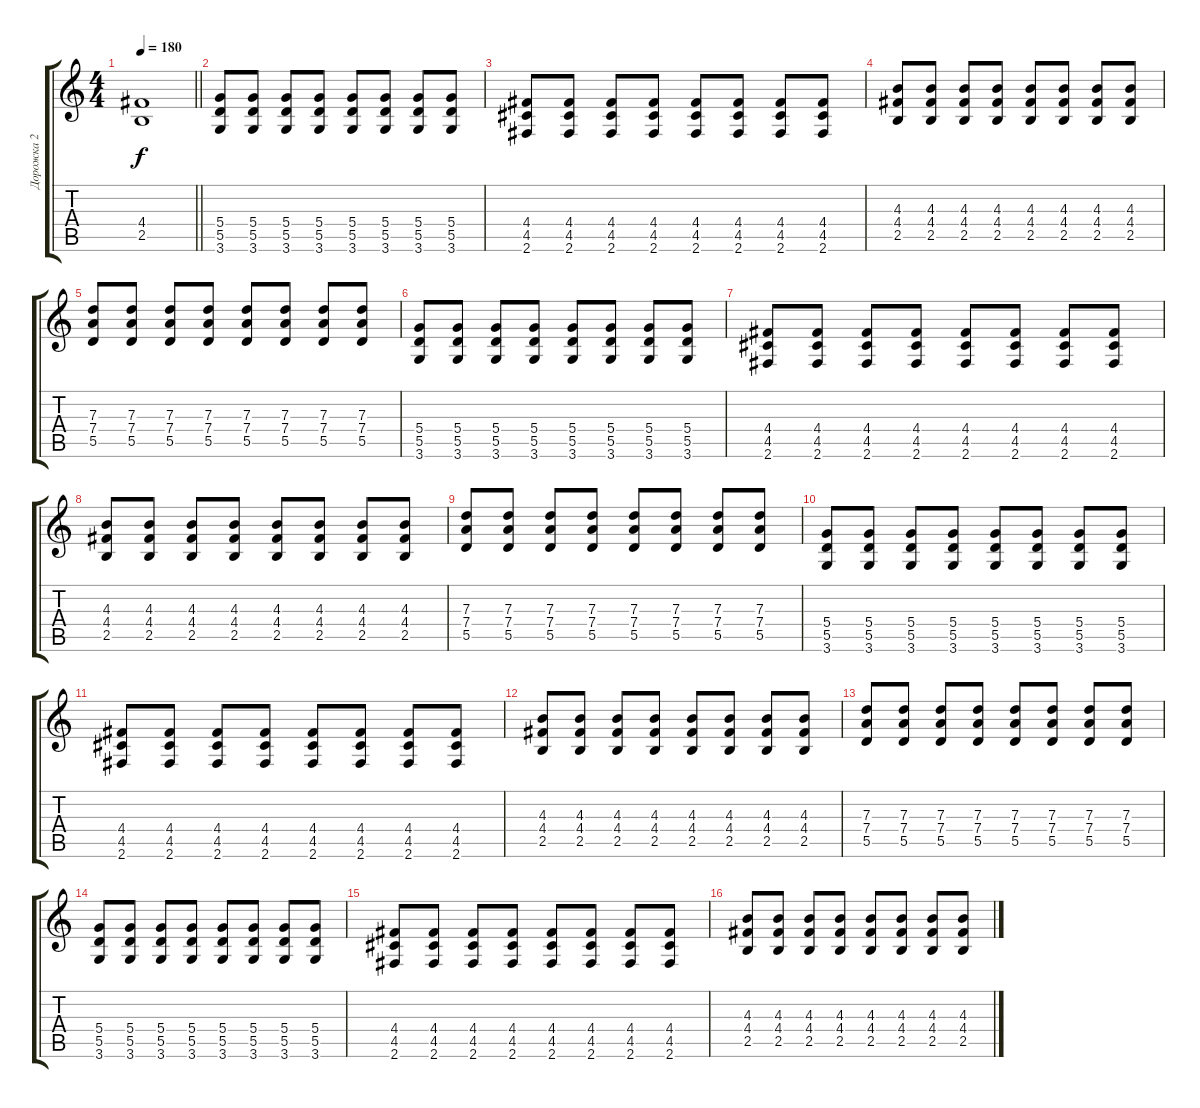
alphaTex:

\track ("Дорожка 2" "Дорожка 2") {instrument distortionguitar}
\staff {score tabs}
\tuning (E4 B3 G3 D3 A2 E2) {hide}
\ts (4 4)
\tempo 180
\clef g2
\barLineRight lightlight
\ks c
(4.4{t} 2.5{t}).1{dy f} |
(5.4 5.5 3.6).8 (5.4 5.5 3.6).8 (5.4 5.5 3.6).8 (5.4 5.5 3.6).8 (5.4 5.5 3.6).8 (5.4 5.5 3.6).8 (5.4 5.5 3.6).8 (5.4 5.5 3.6).8 |
(4.4 4.5 2.6).8 (4.4 4.5 2.6).8 (4.4 4.5 2.6).8 (4.4 4.5 2.6).8 (4.4 4.5 2.6).8 (4.4 4.5 2.6).8 (4.4 4.5 2.6).8 (4.4 4.5 2.6).8 |
(4.3 4.4 2.5).8 (4.3 4.4 2.5).8 (4.3 4.4 2.5).8 (4.3 4.4 2.5).8 (4.3 4.4 2.5).8 (4.3 4.4 2.5).8 (4.3 4.4 2.5).8 (4.3 4.4 2.5).8 |
(7.3 7.4 5.5).8 (7.3 7.4 5.5).8 (7.3 7.4 5.5).8 (7.3 7.4 5.5).8 (7.3 7.4 5.5).8 (7.3 7.4 5.5).8 (7.3 7.4 5.5).8 (7.3 7.4 5.5).8 |
(5.4 5.5 3.6).8 (5.4 5.5 3.6).8 (5.4 5.5 3.6).8 (5.4 5.5 3.6).8 (5.4 5.5 3.6).8 (5.4 5.5 3.6).8 (5.4 5.5 3.6).8 (5.4 5.5 3.6).8 |
(4.4 4.5 2.6).8 (4.4 4.5 2.6).8 (4.4 4.5 2.6).8 (4.4 4.5 2.6).8 (4.4 4.5 2.6).8 (4.4 4.5 2.6).8 (4.4 4.5 2.6).8 (4.4 4.5 2.6).8 |
(4.3 4.4 2.5).8 (4.3 4.4 2.5).8 (4.3 4.4 2.5).8 (4.3 4.4 2.5).8 (4.3 4.4 2.5).8 (4.3 4.4 2.5).8 (4.3 4.4 2.5).8 (4.3 4.4 2.5).8 |
(7.3 7.4 5.5).8 (7.3 7.4 5.5).8 (7.3 7.4 5.5).8 (7.3 7.4 5.5).8 (7.3 7.4 5.5).8 (7.3 7.4 5.5).8 (7.3 7.4 5.5).8 (7.3 7.4 5.5).8 |
(5.4 5.5 3.6).8 (5.4 5.5 3.6).8 (5.4 5.5 3.6).8 (5.4 5.5 3.6).8 (5.4 5.5 3.6).8 (5.4 5.5 3.6).8 (5.4 5.5 3.6).8 (5.4 5.5 3.6).8 |
(4.4 4.5 2.6).8 (4.4 4.5 2.6).8 (4.4 4.5 2.6).8 (4.4 4.5 2.6).8 (4.4 4.5 2.6).8 (4.4 4.5 2.6).8 (4.4 4.5 2.6).8 (4.4 4.5 2.6).8 |
(4.3 4.4 2.5).8 (4.3 4.4 2.5).8 (4.3 4.4 2.5).8 (4.3 4.4 2.5).8 (4.3 4.4 2.5).8 (4.3 4.4 2.5).8 (4.3 4.4 2.5).8 (4.3 4.4 2.5).8 |
(7.3 7.4 5.5).8 (7.3 7.4 5.5).8 (7.3 7.4 5.5).8 (7.3 7.4 5.5).8 (7.3 7.4 5.5).8 (7.3 7.4 5.5).8 (7.3 7.4 5.5).8 (7.3 7.4 5.5).8 |
(5.4 5.5 3.6).8 (5.4 5.5 3.6).8 (5.4 5.5 3.6).8 (5.4 5.5 3.6).8 (5.4 5.5 3.6).8 (5.4 5.5 3.6).8 (5.4 5.5 3.6).8 (5.4 5.5 3.6).8 |
(4.4 4.5 2.6).8 (4.4 4.5 2.6).8 (4.4 4.5 2.6).8 (4.4 4.5 2.6).8 (4.4 4.5 2.6).8 (4.4 4.5 2.6).8 (4.4 4.5 2.6).8 (4.4 4.5 2.6).8 |
(4.3 4.4 2.5).8 (4.3 4.4 2.5).8 (4.3 4.4 2.5).8 (4.3 4.4 2.5).8 (4.3 4.4 2.5).8 (4.3 4.4 2.5).8 (4.3 4.4 2.5).8 (4.3 4.4 2.5).8
